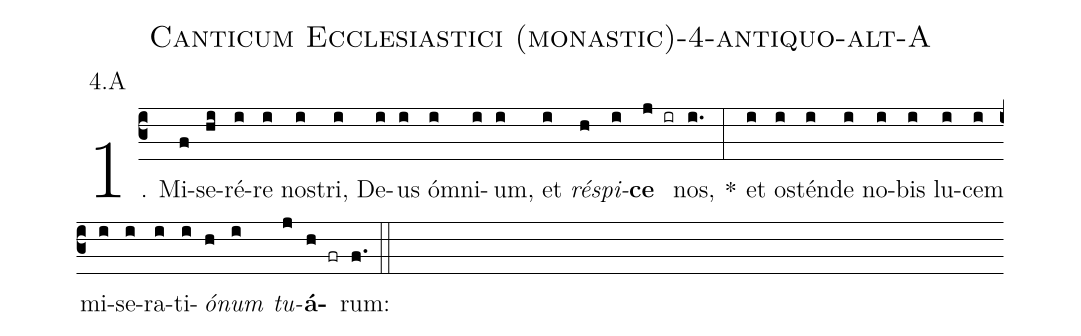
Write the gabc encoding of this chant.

name: Canticum Ecclesiastici (monastic)-4-antiquo-alt-A;
annotation: 4.A;
%%
(c3)1. Mi(f)se(hi)ré(i)re(i) nos(i)tri,(i) De(i)us(i) óm(i)ni(i)um,(i) et(i) <i>ré</i>(h)<i>spi</i>(i)<b>ce</b>(j ir) nos,(i.) *(:) et(i) os(i)tén(i)de(i) no(i)bis(i) lu(i)cem(i) mi(i)se(i)ra(i)ti(i)<i>ó</i>(h)<i>num</i>(i) <i>tu</i>(j)<b>á</b>(h fr)rum:(f.) (::)
